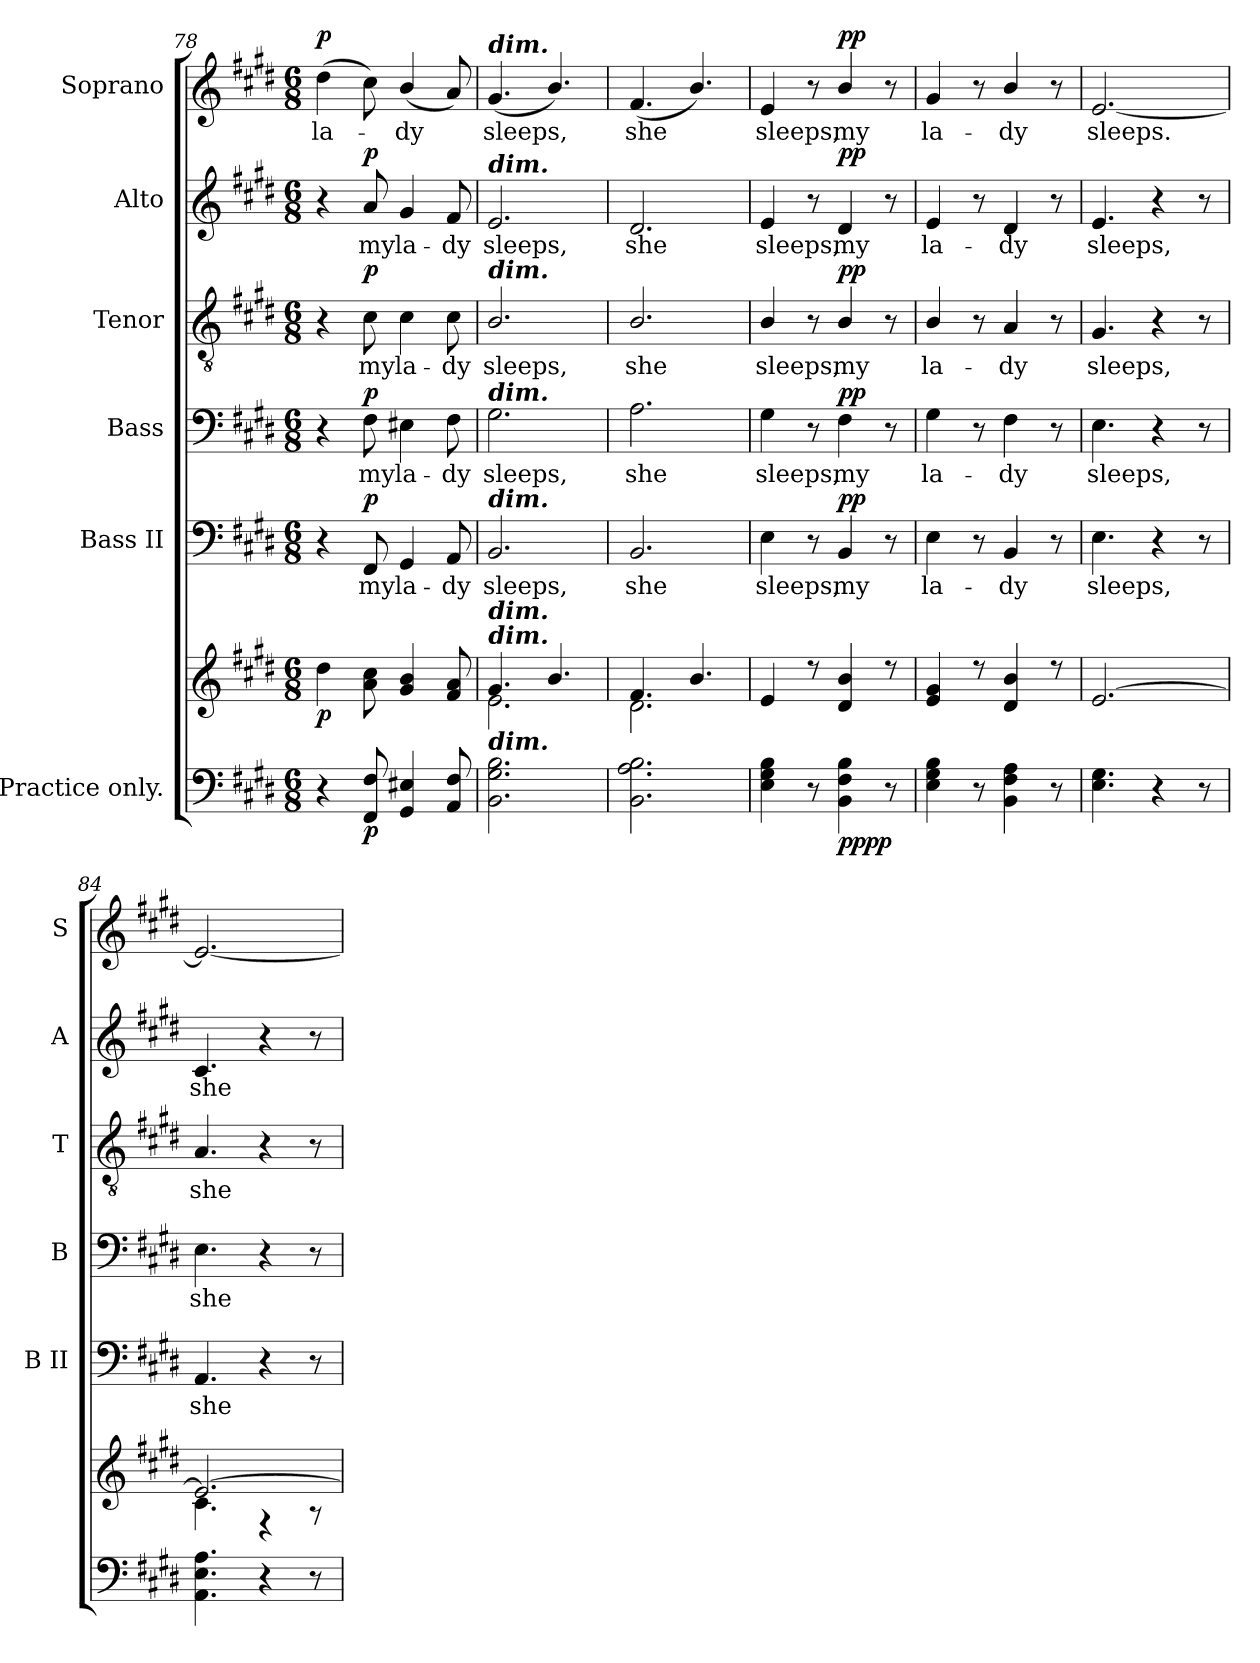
**kern	**kern	**dynam	**kern	**text	**dynam	**kern	**text	**dynam	**kern	**text	**dynam	**kern	**text	**dynam	**kern	**text	**dynam
*part6	*part6	*part6	*part5	*part5	*part5	*part4	*part4	*part4	*part3	*part3	*part3	*part2	*part2	*part2	*part1	*part1	*part1
*staff7	*staff6	*staff6/7	*staff5	*staff5	*staff5	*staff4	*staff4	*staff4	*staff3	*staff3	*staff3	*staff2	*staff2	*staff2	*staff1	*staff1	*staff1
*I"Practice only.	*	*	*I"Bass II	*	*	*I"Bass	*	*	*I"Tenor	*	*	*I"Alto	*	*	*I"Soprano	*	*
*	*	*	*I'B II	*	*	*I'B	*	*	*I'T	*	*	*I'A	*	*	*I'S	*	*
!!LO:LB:g=z
*clefF4	*clefG2	*	*clefF4	*	*	*clefF4	*	*	*clefGv2	*	*	*clefG2	*	*	*clefG2	*	*
*k[f#c#g#d#]	*k[f#c#g#d#]	*	*k[f#c#g#d#]	*	*	*k[f#c#g#d#]	*	*	*k[f#c#g#d#]	*	*	*k[f#c#g#d#]	*	*	*k[f#c#g#d#]	*	*
*E:	*E:	*	*E:	*	*	*E:	*	*	*E:	*	*	*E:	*	*	*E:	*	*
*M6/8	*M6/8	*	*M6/8	*	*	*M6/8	*	*	*M6/8	*	*	*M6/8	*	*	*M6/8	*	*
=78	=78	=78	=78	=78	=78	=78	=78	=78	=78	=78	=78	=78	=78	=78	=78	=78	=78
*	*^	*	*	*	*	*	*	*	*	*	*	*	*	*	*	*	*
!	!	!	!LO:DY:b	!	!	!	!	!	!	!	!	!	!	!	!	!	!LO:LY:b	!LO:DY:b
4r	4dd#\	2.ryy	p	4r	.	.	4r	.	.	4r	.	.	4r	.	.	(>4dd#	la-	p
!	!	!	!LO:DY:b=2	!	!LO:LY:b	!LO:DY:b	!	!LO:LY:b	!LO:DY:b	!	!LO:LY:b	!LO:DY:b	!	!LO:LY:b	!LO:DY:b	!	!	!
8FF# 8F#	8a\ 8cc#\	.	p	8FF#	my	p	8F#	my	p	8c#	my	p	8a	my	p	8cc#)	.	.
!	!	!	!	!	!LO:LY:b	!	!	!LO:LY:b	!	!	!LO:LY:b	!	!	!LO:LY:b	!	!	!LO:LY:b	!
4GG# 4E#X	4g#/ 4b/	.	.	4GG#	la-	.	4E#X	la-	.	4c#	la-	.	4g#	la-	.	(<4b/	dy	.
!	!	!	!	!	!LO:LY:b	!	!	!LO:LY:b	!	!	!LO:LY:b	!	!	!LO:LY:b	!	!	!	!
8AA 8F#	8f#/ 8a/	.	.	8AA	-dy	.	8F#	-dy	.	8c#	-dy	.	8f#	-dy	.	8a)	.	.
=79	=79	=79	=79	=79	=79	=79	=79	=79	=79	=79	=79	=79	=79	=79	=79	=79	=79	=79
!	!	!	!	!	!	!	!	!	!	!	!	!	!	!	!	!LO:TX:a:Bi:t=dim.	!	!
!	!	!	!	!	!	!	!	!	!	!	!	!	!LO:TX:a:Bi:t=dim.	!	!	!	!	!
!	!	!	!	!	!	!	!	!	!	!LO:TX:a:Bi:t=dim.	!	!	!	!	!	!	!	!
!	!	!	!	!	!	!	!LO:TX:a:Bi:t=dim.	!	!	!	!	!	!	!	!	!	!	!
!	!	!	!	!LO:TX:a:Bi:t=dim.	!	!	!	!	!	!	!	!	!	!	!	!	!	!
!	!LO:TX:a:Bi:t=dim.	!	!	!	!	!	!	!	!	!	!	!	!	!	!	!	!	!
!	!LO:TX:a:Bi:t=dim.	!	!	!	!	!	!	!	!	!	!	!	!	!	!	!	!	!
!LO:TX:a:Bi:t=dim.	!	!	!	!	!	!	!	!	!	!	!	!	!	!	!	!	!	!
!	!	!	!	!	!LO:LY:b	!	!	!LO:LY:b	!	!	!LO:LY:b	!	!	!LO:LY:b	!	!	!LO:LY:b	!
2.BB 2.G# 2.B	4.g#/	2.e\	.	2.BB	sleeps,	.	2.G#	sleeps,	.	2.B/	sleeps,	.	2.e	sleeps,	.	(<4.g#	sleeps,	.
.	4.b/	.	.	.	.	.	.	.	.	.	.	.	.	.	.	4.b/)	.	.
=80	=80	=80	=80	=80	=80	=80	=80	=80	=80	=80	=80	=80	=80	=80	=80	=80	=80	=80
!	!	!	!	!	!LO:LY:b	!	!	!LO:LY:b	!	!	!LO:LY:b	!	!	!LO:LY:b	!	!	!LO:LY:b	!
2.BB 2.A 2.B	4.f#/	2.d#\	.	2.BB	she	.	2.A	she	.	2.B/	she	.	2.d#	she	.	(<4.f#	she	.
.	4.b/	.	.	.	.	.	.	.	.	.	.	.	.	.	.	4.b/)	.	.
=81	=81	=81	=81	=81	=81	=81	=81	=81	=81	=81	=81	=81	=81	=81	=81	=81	=81	=81
!	!	!	!	!	!LO:LY:b	!	!	!LO:LY:b	!	!	!LO:LY:b	!	!	!LO:LY:b	!	!	!LO:LY:b	!
4E 4G# 4B	4e/	2.ryy	.	4E	sleeps,	.	4G#	sleeps,	.	4B/	sleeps,	.	4e	sleeps,	.	4e	sleeps,	.
8r	8r	.	.	8r	.	.	8r	.	.	8r	.	.	8r	.	.	8r	.	.
!	!	!	!LO:DY:b=2	!	!LO:LY:b	!	!	!LO:LY:b	!	!	!LO:LY:b	!	!	!LO:LY:b	!	!	!LO:LY:b	!
!	!	!	!LO:DY:n=1:b	!	!	!LO:DY:b	!	!	!LO:DY:b	!	!	!LO:DY:b	!	!	!LO:DY:b	!	!	!LO:DY:b
4BB 4F# 4B	4d#/ 4b/	.	pp pp	4BB	my	pp	4F#	my	pp	4B/	my	pp	4d#	my	pp	4b/	my	pp
8r	8r	.	.	8r	.	.	8r	.	.	8r	.	.	8r	.	.	8r	.	.
=82	=82	=82	=82	=82	=82	=82	=82	=82	=82	=82	=82	=82	=82	=82	=82	=82	=82	=82
!	!	!	!	!	!LO:LY:b	!	!	!LO:LY:b	!	!	!LO:LY:b	!	!	!LO:LY:b	!	!	!LO:LY:b	!
4E 4G# 4B	4e/ 4g#/	2.ryy	.	4E	la-	.	4G#	la-	.	4B/	la-	.	4e	la-	.	4g#	la-	.
8r	8r	.	.	8r	.	.	8r	.	.	8r	.	.	8r	.	.	8r	.	.
!	!	!	!	!	!LO:LY:b	!	!	!LO:LY:b	!	!	!LO:LY:b	!	!	!LO:LY:b	!	!	!LO:LY:b	!
4BB 4F# 4A	4d#/ 4b/	.	.	4BB	-dy	.	4F#	-dy	.	4A	-dy	.	4d#	-dy	.	4b/	-dy	.
8r	8r	.	.	8r	.	.	8r	.	.	8r	.	.	8r	.	.	8r	.	.
=83	=83	=83	=83	=83	=83	=83	=83	=83	=83	=83	=83	=83	=83	=83	=83	=83	=83	=83
!	!	!	!	!	!LO:LY:b	!	!	!LO:LY:b	!	!	!LO:LY:b	!	!	!LO:LY:b	!	!	!LO:LY:b	!
4.E 4.G#	[2.e/	2.ryy	.	4.E	sleeps,	.	4.E	sleeps,	.	4.G#	sleeps,	.	4.e	sleeps,	.	[2.e	sleeps.	.
4r	.	.	.	4r	.	.	4r	.	.	4r	.	.	4r	.	.	.	.	.
8r	.	.	.	8r	.	.	8r	.	.	8r	.	.	8r	.	.	.	.	.
=84	=84	=84	=84	=84	=84	=84	=84	=84	=84	=84	=84	=84	=84	=84	=84	=84	=84	=84
!	!	!	!	!	!LO:LY:b	!	!	!LO:LY:b	!	!	!LO:LY:b	!	!	!LO:LY:b	!	!	!	!
4.AA 4.E 4.A	2.e/_	4.c#\	.	4.AA	she	.	4.E	she	.	4.A	she	.	4.c#	she	.	2.e_	.	.
4r	.	4r	.	4r	.	.	4r	.	.	4r	.	.	4r	.	.	.	.	.
8r	.	8r	.	8r	.	.	8r	.	.	8r	.	.	8r	.	.	.	.	.
*	*v	*v	*	*	*	*	*	*	*	*	*	*	*	*	*	*	*	*
=	=	=	=	=	=	=	=	=	=	=	=	=	=	=	=	=	=
*-	*-	*-	*-	*-	*-	*-	*-	*-	*-	*-	*-	*-	*-	*-	*-	*-	*-
